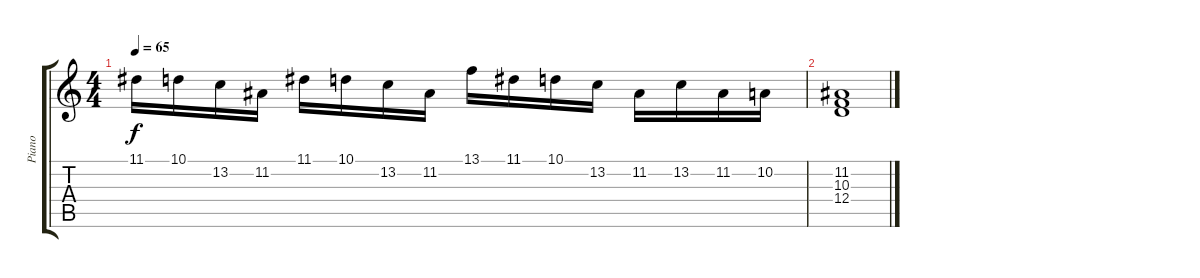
\track ("Piano" "Piano") {instrument acousticgrandpiano}
\staff {score tabs}
\tuning (E4 B3 G3 D3 A2 E2) {hide}
\ts (4 4)
\tempo 65
\clef g2
\ks c
11.1.16{dy f} 10.1.16 13.2.16 11.2.16 11.1.16 10.1.16 13.2.16 11.2.16 13.1.16 11.1.16 10.1.16 13.2.16 11.2.16 13.2.16 11.2.16 10.2.16 |
(11.2 10.3 12.4).1
